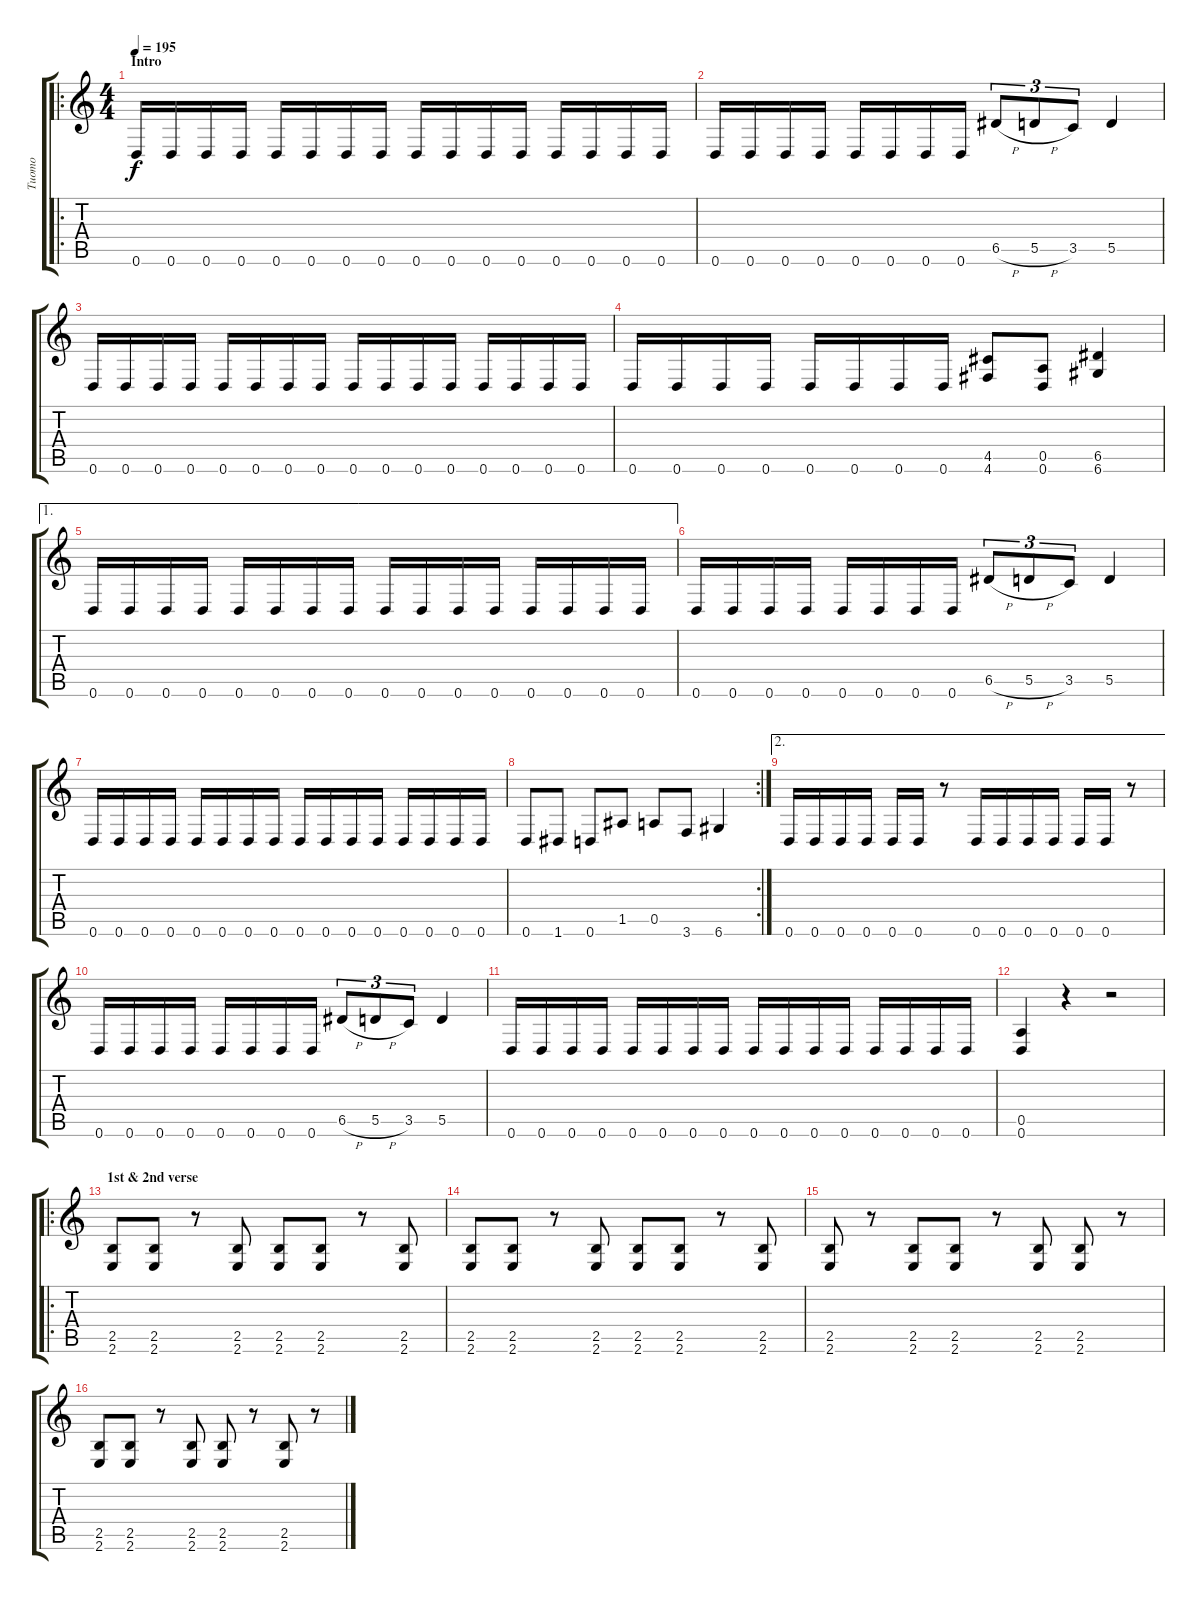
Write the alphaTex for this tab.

\track ("Tuomo" "Tuomo") {instrument distortionguitar}
\staff {score tabs}
\tuning (E4 B3 G3 D3 A2 D2) {hide}
\ro
\ts (4 4)
\section ("" "Intro")
\tempo 195
\clef g2
\ks c
0.6.16{dy f instrument distortionguitar} 0.6.16 0.6.16 0.6.16 0.6.16 0.6.16 0.6.16 0.6.16 0.6.16 0.6.16 0.6.16 0.6.16 0.6.16 0.6.16 0.6.16 0.6.16 |
0.6.16 0.6.16 0.6.16 0.6.16 0.6.16 0.6.16 0.6.16 0.6.16 6.5{h}.8{tu (3 2)} 5.5{h}.8{tu (3 2)} 3.5.8{tu (3 2)} 5.5.4 |
0.6.16 0.6.16 0.6.16 0.6.16 0.6.16 0.6.16 0.6.16 0.6.16 0.6.16 0.6.16 0.6.16 0.6.16 0.6.16 0.6.16 0.6.16 0.6.16 |
0.6.16 0.6.16 0.6.16 0.6.16 0.6.16 0.6.16 0.6.16 0.6.16 (4.5 4.6).8 (0.5 0.6).8 (6.5 6.6).4 |
\ae 1
0.6.16 0.6.16 0.6.16 0.6.16 0.6.16 0.6.16 0.6.16 0.6.16 0.6.16 0.6.16 0.6.16 0.6.16 0.6.16 0.6.16 0.6.16 0.6.16 |
0.6.16 0.6.16 0.6.16 0.6.16 0.6.16 0.6.16 0.6.16 0.6.16 6.5{h}.8{tu (3 2)} 5.5{h}.8{tu (3 2)} 3.5.8{tu (3 2)} 5.5.4 |
0.6.16 0.6.16 0.6.16 0.6.16 0.6.16 0.6.16 0.6.16 0.6.16 0.6.16 0.6.16 0.6.16 0.6.16 0.6.16 0.6.16 0.6.16 0.6.16 |
\rc 2
0.6.8 1.6.8 0.6.8 1.5.8 0.5.8 3.6.8 6.6.4 |
\ae 2
0.6.16 0.6.16 0.6.16 0.6.16 0.6.16 0.6.16 r.8 0.6.16 0.6.16 0.6.16 0.6.16 0.6.16 0.6.16 r.8 |
0.6.16 0.6.16 0.6.16 0.6.16 0.6.16 0.6.16 0.6.16 0.6.16 6.5{h}.8{tu (3 2)} 5.5{h}.8{tu (3 2)} 3.5.8{tu (3 2)} 5.5.4 |
0.6.16 0.6.16 0.6.16 0.6.16 0.6.16 0.6.16 0.6.16 0.6.16 0.6.16 0.6.16 0.6.16 0.6.16 0.6.16 0.6.16 0.6.16 0.6.16 |
(0.5 0.6).4 r.4 r.2 |
\ro
\section ("" "1st & 2nd verse")
(2.5 2.6).8 (2.5 2.6).8 r.8 (2.5 2.6).8 (2.5 2.6).8 (2.5 2.6).8 r.8 (2.5 2.6).8 |
(2.5 2.6).8 (2.5 2.6).8 r.8 (2.5 2.6).8 (2.5 2.6).8 (2.5 2.6).8 r.8 (2.5 2.6).8 |
(2.5 2.6).8 r.8 (2.5 2.6).8 (2.5 2.6).8 r.8 (2.5 2.6).8 (2.5 2.6).8 r.8 |
(2.5 2.6).8 (2.5 2.6).8 r.8 (2.5 2.6).8 (2.5 2.6).8 r.8 (2.5 2.6).8 r.8
